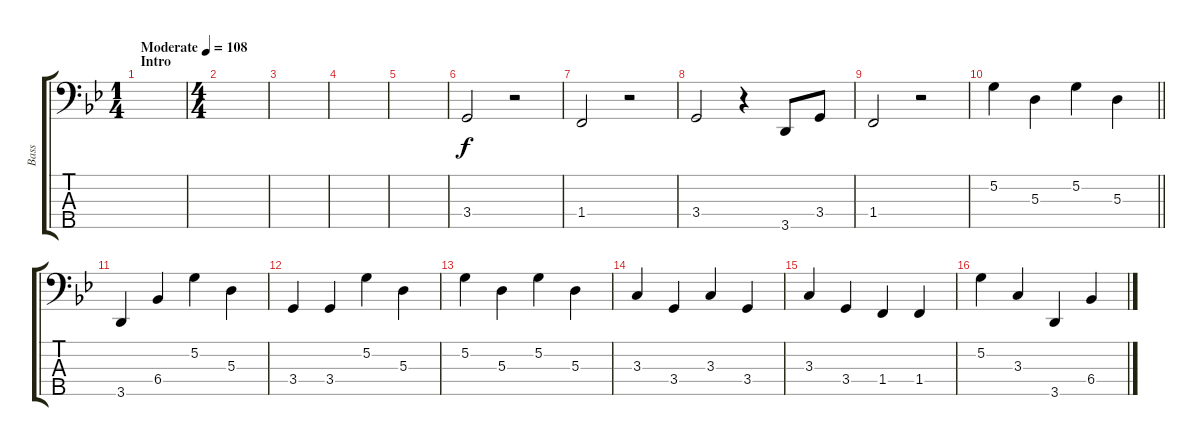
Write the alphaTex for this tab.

\track ("Bass" "Bass") {instrument electricbassfinger}
\staff {score tabs}
\tuning (G2 D2 A1 E1 B0) {hide}
\ts (1 4)
\section ("" "Intro")
\tempo (108 "Moderate")
\clef f4
\ks gminor
|
\ts (4 4)
|
|
|
|
3.4.2 r.2 |
1.4.2 r.2 |
3.4.2 r.4 3.5.8 3.4.8 |
1.4.2 r.2 |
\barLineRight lightlight
5.2.4 5.3.4 5.2.4 5.3.4 |
\section ("" "")
3.5.4 6.4.4 5.2.4 5.3.4 |
3.4.4 3.4.4 5.2.4 5.3.4 |
5.2.4 5.3.4 5.2.4 5.3.4 |
3.3.4 3.4.4 3.3.4 3.4.4 |
3.3.4 3.4.4 1.4.4 1.4.4 |
5.2.4 3.3.4 3.5.4 6.4.4
